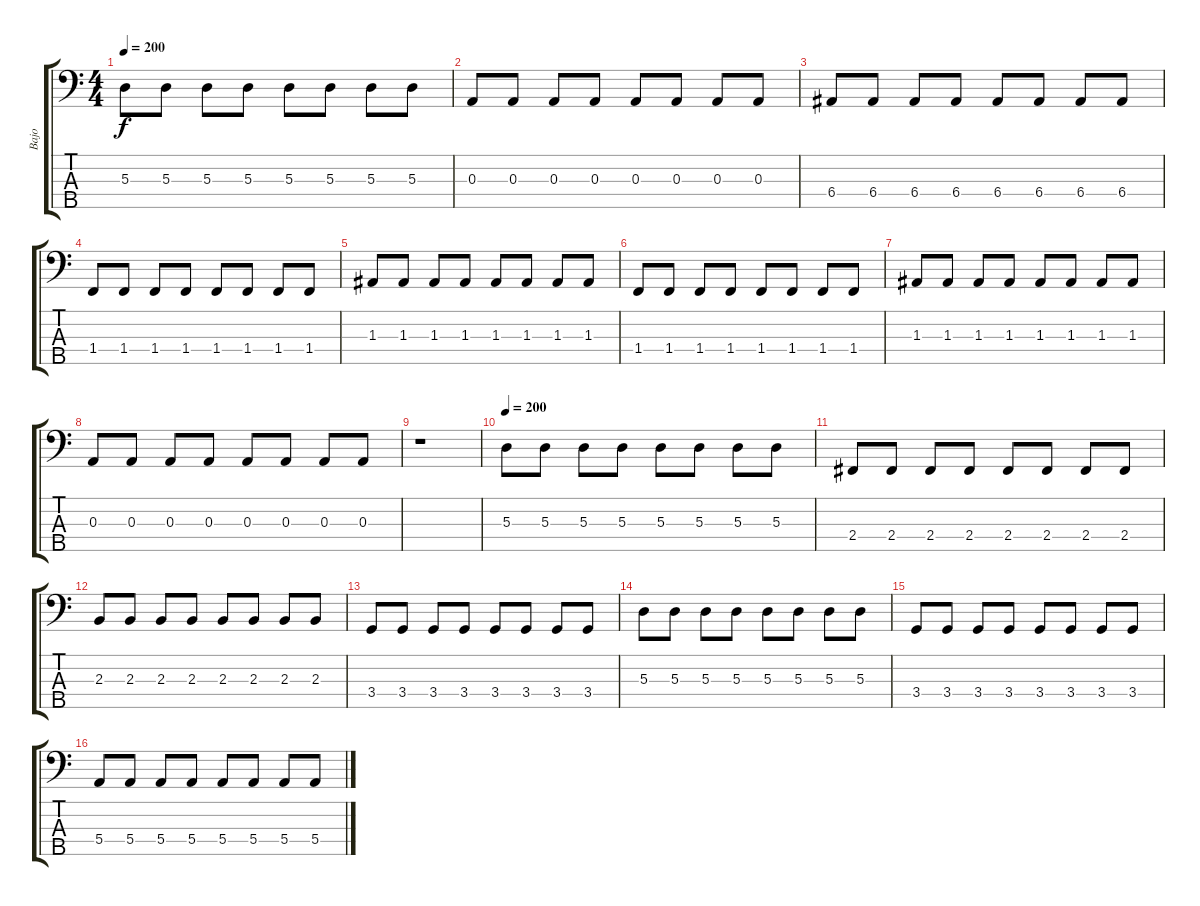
\track ("Bajo" "Bajo") {instrument electricbassfinger}
\staff {score tabs}
\tuning (G2 D2 A1 E1 B0) {hide}
\ts (4 4)
\tempo 200
\clef f4
\ks c
5.3.8{dy f} 5.3.8 5.3.8 5.3.8 5.3.8 5.3.8 5.3.8 5.3.8 |
0.3.8 0.3.8 0.3.8 0.3.8 0.3.8 0.3.8 0.3.8 0.3.8 |
6.4.8 6.4.8 6.4.8 6.4.8 6.4.8 6.4.8 6.4.8 6.4.8 |
1.4.8 1.4.8 1.4.8 1.4.8 1.4.8 1.4.8 1.4.8 1.4.8 |
1.3.8 1.3.8 1.3.8 1.3.8 1.3.8 1.3.8 1.3.8 1.3.8 |
1.4.8 1.4.8 1.4.8 1.4.8 1.4.8 1.4.8 1.4.8 1.4.8 |
1.3.8 1.3.8 1.3.8 1.3.8 1.3.8 1.3.8 1.3.8 1.3.8 |
0.3.8 0.3.8 0.3.8 0.3.8 0.3.8 0.3.8 0.3.8 0.3.8 |
r.1 |
\tempo 200
5.3.8 5.3.8 5.3.8 5.3.8 5.3.8 5.3.8 5.3.8 5.3.8 |
2.4.8 2.4.8 2.4.8 2.4.8 2.4.8 2.4.8 2.4.8 2.4.8 |
2.3.8 2.3.8 2.3.8 2.3.8 2.3.8 2.3.8 2.3.8 2.3.8 |
3.4.8 3.4.8 3.4.8 3.4.8 3.4.8 3.4.8 3.4.8 3.4.8 |
5.3.8 5.3.8 5.3.8 5.3.8 5.3.8 5.3.8 5.3.8 5.3.8 |
3.4.8 3.4.8 3.4.8 3.4.8 3.4.8 3.4.8 3.4.8 3.4.8 |
5.4.8 5.4.8 5.4.8 5.4.8 5.4.8 5.4.8 5.4.8 5.4.8
